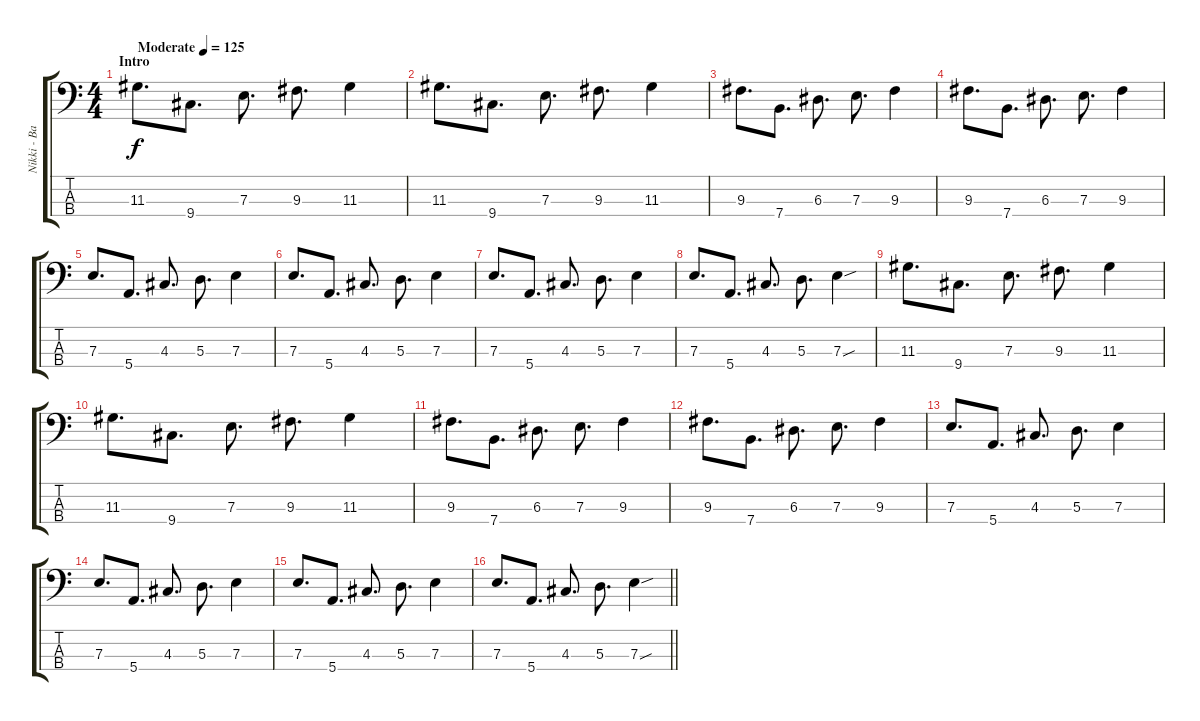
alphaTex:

\track ("Nikki - Bass" "Nikki - Ba") {instrument electricbassfinger}
\staff {score tabs}
\tuning (G2 D2 A1 E1) {hide}
\ts (4 4)
\section ("" "Intro")
\tempo (125 "Moderate")
\clef f4
\ks c
11.3.8{d dy f instrument electricbassfinger} 9.4.8{d} 7.3.8{d} 9.3.8{d} 11.3.4 |
11.3.8{d} 9.4.8{d} 7.3.8{d} 9.3.8{d} 11.3.4 |
9.3.8{d} 7.4.8{d} 6.3.8{d} 7.3.8{d} 9.3.4 |
9.3.8{d} 7.4.8{d} 6.3.8{d} 7.3.8{d} 9.3.4 |
7.3.8{d} 5.4.8{d} 4.3.8{d} 5.3.8{d} 7.3.4 |
7.3.8{d} 5.4.8{d} 4.3.8{d} 5.3.8{d} 7.3.4 |
7.3.8{d} 5.4.8{d} 4.3.8{d} 5.3.8{d} 7.3.4 |
7.3.8{d} 5.4.8{d} 4.3.8{d} 5.3.8{d} 7.3{sou}.4 |
11.3.8{d} 9.4.8{d} 7.3.8{d} 9.3.8{d} 11.3.4 |
11.3.8{d} 9.4.8{d} 7.3.8{d} 9.3.8{d} 11.3.4 |
9.3.8{d} 7.4.8{d} 6.3.8{d} 7.3.8{d} 9.3.4 |
9.3.8{d} 7.4.8{d} 6.3.8{d} 7.3.8{d} 9.3.4 |
7.3.8{d} 5.4.8{d} 4.3.8{d} 5.3.8{d} 7.3.4 |
7.3.8{d} 5.4.8{d} 4.3.8{d} 5.3.8{d} 7.3.4 |
7.3.8{d} 5.4.8{d} 4.3.8{d} 5.3.8{d} 7.3.4 |
\barLineRight lightlight
7.3.8{d} 5.4.8{d} 4.3.8{d} 5.3.8{d} 7.3{sou}.4
